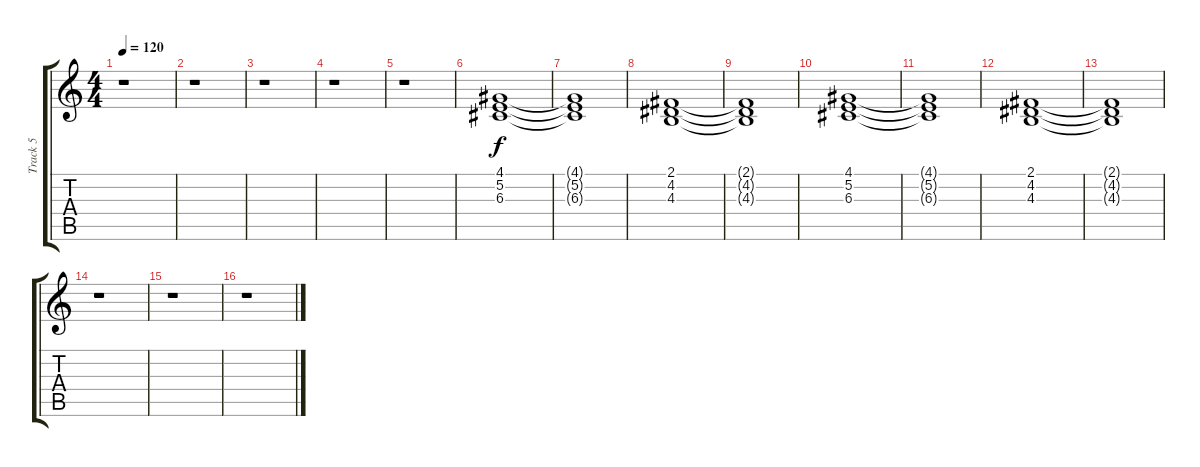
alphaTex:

\track ("Track 5" "Track 5") {instrument choiraahs}
\staff {score tabs}
\tuning (E4 B3 G3 D3 A2 E2) {hide}
\ts (4 4)
\tempo 120
\clef g2
\ks c
r.1{dy f} |
r.1 |
r.1 |
r.1 |
r.1 |
(4.1 5.2 6.3).1 |
(4.1{t} 5.2{t} 6.3{t}).1 |
(2.1 4.2 4.3).1 |
(2.1{t} 4.2{t} 4.3{t}).1 |
(4.1 5.2 6.3).1 |
(4.1{t} 5.2{t} 6.3{t}).1 |
(2.1 4.2 4.3).1 |
(2.1{t} 4.2{t} 4.3{t}).1 |
r.1 |
r.1 |
r.1
